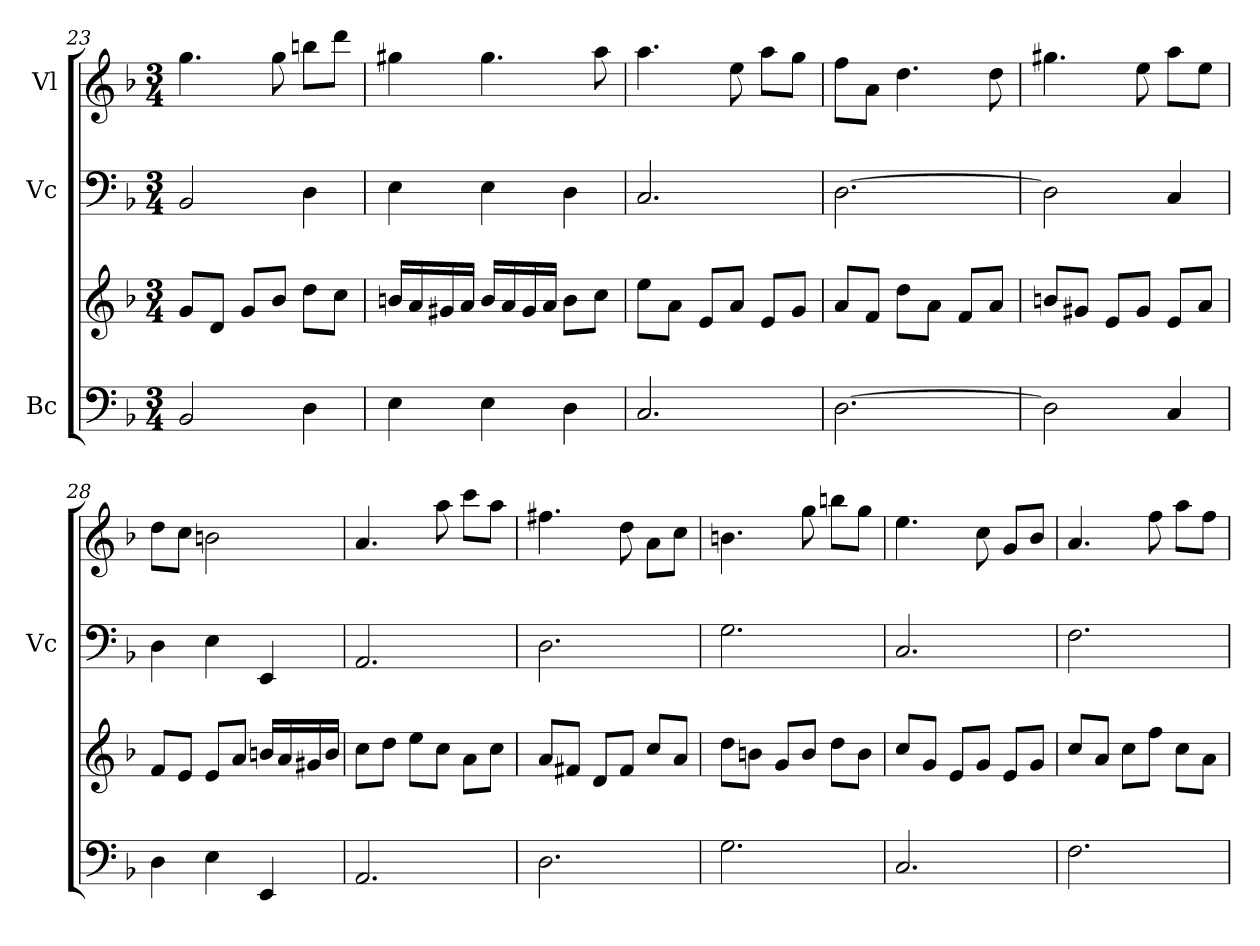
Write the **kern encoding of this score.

**kern	**kern	**kern	**kern
*part3	*part3	*part2	*part1
*staff4	*staff3	*staff2	*staff1
*I"Bc	*	*I"Vc	*I"Vl
*	*	*I'Vc	*
*clefF4	*clefG2	*clefF4	*clefG2
*k[b-]	*k[b-]	*k[b-]	*k[b-]
*M3/4	*M3/4	*M3/4	*M3/4
=23	=23	=23	=23
2BB-/	8g/L	2BB-/	4.gg\
.	8d/J	.	.
.	8g/L	.	.
.	8b-/J	.	8gg\
4D\	8dd\L	4D\	8bbn\L
.	8cc\J	.	8ddd\J
!!LO:LB:g=z
=24	=24	=24	=24
4E\	16bn/LL	4E\	4gg#X\
.	16a/	.	.
.	16g#X/	.	.
.	16a/JJ	.	.
4E\	16b/LL	4E\	4.gg#\
.	16a/	.	.
.	16g#/	.	.
.	16a/JJ	.	.
4D\	8b\L	4D\	.
.	8cc\J	.	8aa\
=25	=25	=25	=25
2.C/	8ee\L	2.C/	4.aa\
.	8a\J	.	.
.	8e/L	.	.
.	8a/J	.	8ee\
.	8e/L	.	8aa\L
.	8g/J	.	8gg\J
=26	=26	=26	=26
[2.D\	8a/L	[2.D\	8ff\L
.	8f/J	.	8a\J
.	8dd\L	.	4.dd\
.	8a\J	.	.
.	8f/L	.	.
.	8a/J	.	8dd\
=27	=27	=27	=27
2D\]	8bn/L	2D\]	4.gg#X\
.	8g#X/J	.	.
.	8e/L	.	.
.	8g#/J	.	8ee\
4C/	8e/L	4C/	8aa\L
.	8a/J	.	8ee\J
=28	=28	=28	=28
4D\	8f/L	4D\	8dd\L
.	8e/J	.	8cc\J
4E\	8e/L	4E\	2bn\
.	8a/J	.	.
4EE/	16bn/LL	4EE/	.
.	16a/	.	.
.	16g#X/	.	.
.	16b/JJ	.	.
!!LO:PB:g=z
=29	=29	=29	=29
2.AA/	8cc\L	2.AA/	4.a/
.	8dd\J	.	.
.	8ee\L	.	.
.	8cc\J	.	8aa\
.	8a\L	.	8ccc\L
.	8cc\J	.	8aa\J
=30	=30	=30	=30
2.D\	8a/L	2.D\	4.ff#X\
.	8f#X/J	.	.
.	8d/L	.	.
.	8f#/J	.	8dd\
.	8cc/L	.	8a\L
.	8a/J	.	8cc\J
=31	=31	=31	=31
2.G\	8dd\L	2.G\	4.bn\
.	8bn\J	.	.
.	8g/L	.	.
.	8b/J	.	8gg\
.	8dd\L	.	8bbn\L
.	8b\J	.	8gg\J
=32	=32	=32	=32
2.C/	8cc/L	2.C/	4.ee\
.	8g/J	.	.
.	8e/L	.	.
.	8g/J	.	8cc\
.	8e/L	.	8g/L
.	8g/J	.	8b-/J
=33	=33	=33	=33
2.F\	8cc/L	2.F\	4.a/
.	8a/J	.	.
.	8cc\L	.	.
.	8ff\J	.	8ff\
.	8cc\L	.	8aa\L
.	8a\J	.	8ff\J
=	=	=	=
*-	*-	*-	*-
